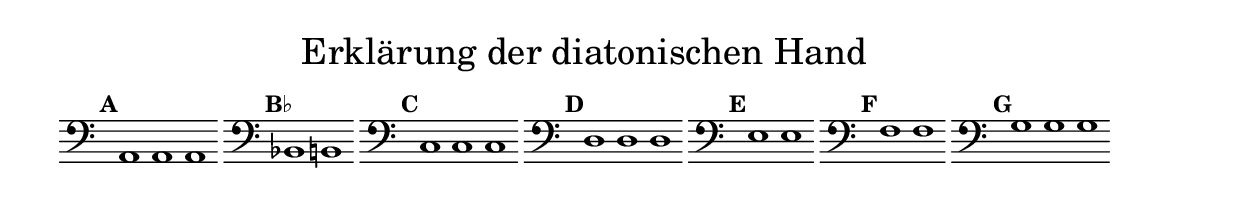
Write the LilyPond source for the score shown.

\version "2.22.2"

% Auto generated file

\header {
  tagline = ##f
}

dot = {
   \once \override Script.add-stem-support = ##f
   \once \override Script.toward-stem-shift = 0
   \once \override Script.skyline-horizontal-padding = 0
   \once \override Script.direction = 1
   \once \override Script.font-size = 1
}

\markup {
  \center-column {
    \override #'(line-width . 90)
    \center-align
    \fontsize#4
    \wordwrap-string { "Erklärung der diatonischen Hand" }
    \null
    \line {
      \center-column {
        \line {
          \score {
            <<
              \new Staff \with { instrumentName = ""} {
                \override Staff.TimeSignature.stencil = ##f
                \override Staff.NoteHead.style = #'baroque
                \tempo "A"
                \cadenzaOn
                \clef "bass" a,1 
                a,1 
                a,1 
                \cadenzaOff
              }
            >>
            \layout {
              \context {
                \Score
                \override SpacingSpanner.common-shortest-duration = #(ly:make-moment 1)
              }
            }
          }
        }
      } 
      \center-column {
        \line {
          \score {
            <<
              \new Staff \with { instrumentName = ""} {
                \override Staff.TimeSignature.stencil = ##f
                \override Staff.NoteHead.style = #'baroque
                \tempo "B♭"
                \cadenzaOn
                \clef "bass" bes,1 
                b,1 
                \cadenzaOff
              }
            >>
            \layout {
              \context {
                \Score
                \override SpacingSpanner.common-shortest-duration = #(ly:make-moment 1)
              }
            }
          }
        }
      } 
      \center-column {
        \line {
          \score {
            <<
              \new Staff \with { instrumentName = ""} {
                \override Staff.TimeSignature.stencil = ##f
                \override Staff.NoteHead.style = #'baroque
                \tempo "C"
                \cadenzaOn
                \clef "bass" c1 
                c1 
                c1 
                \cadenzaOff
              }
            >>
            \layout {
              \context {
                \Score
                \override SpacingSpanner.common-shortest-duration = #(ly:make-moment 1)
              }
            }
          }
        }
      } 
      \center-column {
        \line {
          \score {
            <<
              \new Staff \with { instrumentName = ""} {
                \override Staff.TimeSignature.stencil = ##f
                \override Staff.NoteHead.style = #'baroque
                \tempo "D"
                \cadenzaOn
                \clef "bass" d1 
                d1 
                d1 
                \cadenzaOff
              }
            >>
            \layout {
              \context {
                \Score
                \override SpacingSpanner.common-shortest-duration = #(ly:make-moment 1)
              }
            }
          }
        }
      } 
      \center-column {
        \line {
          \score {
            <<
              \new Staff \with { instrumentName = ""} {
                \override Staff.TimeSignature.stencil = ##f
                \override Staff.NoteHead.style = #'baroque
                \tempo "E"
                \cadenzaOn
                \clef "bass" e1 
                e1 
                \cadenzaOff
              }
            >>
            \layout {
              \context {
                \Score
                \override SpacingSpanner.common-shortest-duration = #(ly:make-moment 1)
              }
            }
          }
        }
      } 
      \center-column {
        \line {
          \score {
            <<
              \new Staff \with { instrumentName = ""} {
                \override Staff.TimeSignature.stencil = ##f
                \override Staff.NoteHead.style = #'baroque
                \tempo "F"
                \cadenzaOn
                \clef "bass" f1 
                f1 
                \cadenzaOff
              }
            >>
            \layout {
              \context {
                \Score
                \override SpacingSpanner.common-shortest-duration = #(ly:make-moment 1)
              }
            }
          }
        }
      } 
      \center-column {
        \line {
          \score {
            <<
              \new Staff \with { instrumentName = ""} {
                \override Staff.TimeSignature.stencil = ##f
                \override Staff.NoteHead.style = #'baroque
                \tempo "G"
                \cadenzaOn
                \clef "bass" g1 
                g1 
                g1 
                \cadenzaOff
              }
            >>
            \layout {
              \context {
                \Score
                \override SpacingSpanner.common-shortest-duration = #(ly:make-moment 1)
              }
            }
          }
        }
      } 

    }
  }
}